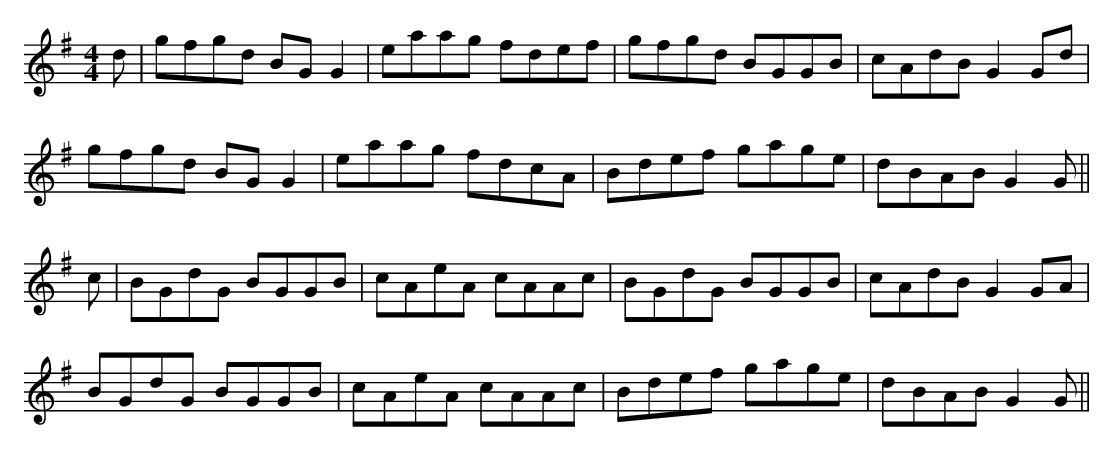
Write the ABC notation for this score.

X:1
M:4/4
K:G
d|gfgd BGG2|eaag fdef|gfgd BGGB|cAdB G2Gd|
gfgd BGG2|eaag fdcA|Bdef gage|dBAB G2G||
c|BGdG BGGB|cAeA cAAc|BGdG BGGB|cAdB G2GA|
BGdG BGGB|cAeA cAAc|Bdef gage|dBAB G2G||
